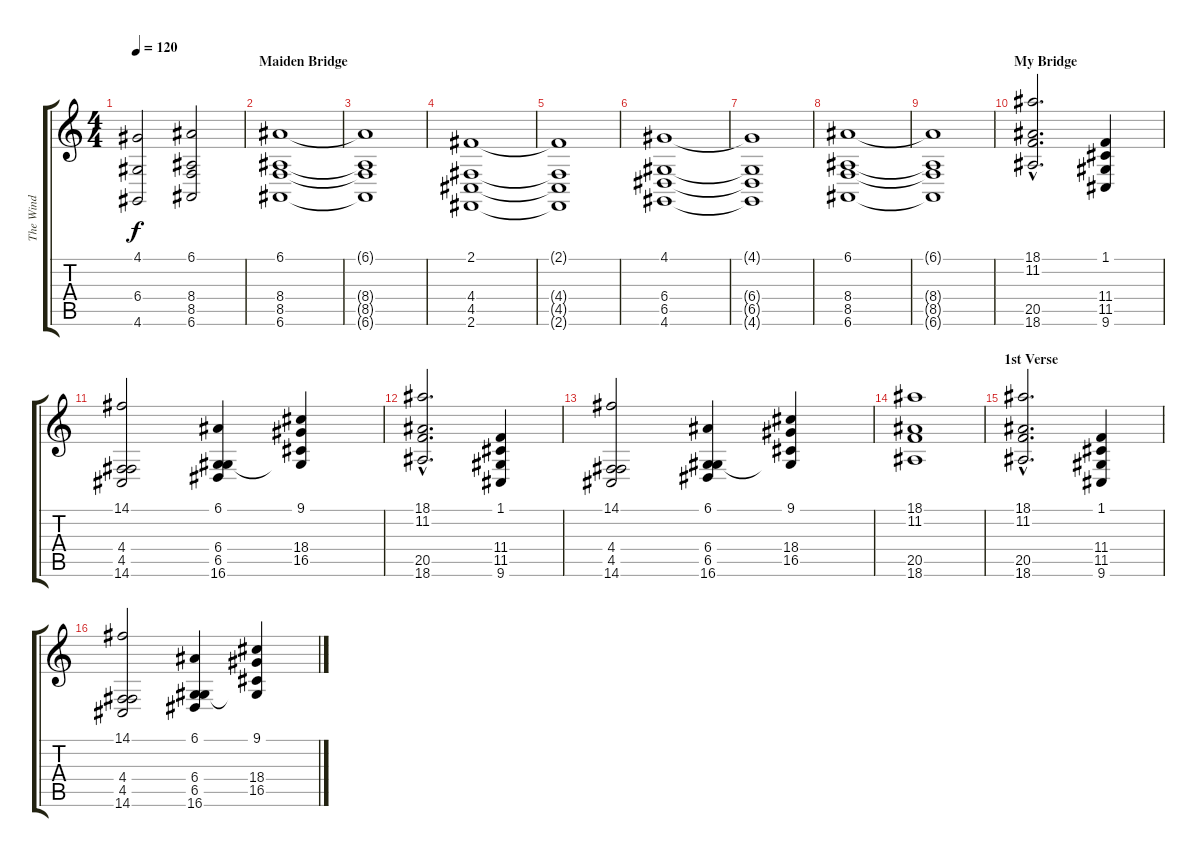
\track ("The Wind" "The Wind") {instrument stringensemble1}
\staff {score tabs}
\tuning (E4 B3 G3 D3 A2 E2) {hide}
\ts (4 4)
\tempo 120
\clef g2
\ks c
(4.1 6.4 4.6).2{dy f} (6.1 8.4 8.5 6.6).2 |
\section ("" "Maiden Bridge")
(6.1 8.4 8.5 6.6).1 |
(6.1{t} 8.4{t} 8.5{t} 6.6{t}).1 |
(2.1 4.4 4.5 2.6).1 |
(2.1{t} 4.4{t} 4.5{t} 2.6{t}).1 |
(4.1 6.4 6.5 4.6).1 |
(4.1{t} 6.4{t} 6.5{t} 4.6{t}).1 |
(6.1 8.4 8.5 6.6).1 |
(6.1{t} 8.4{t} 8.5{t} 6.6{t}).1 |
\section ("" "My Bridge")
(18.1{hac} 11.2{hac} 20.5{hac} 18.6{hac}).2{d} (1.1 11.4 11.5 9.6).4 |
(14.1 4.4 4.5 14.6).2 (6.1 6.4 6.5 16.6).4 (9.1 18.4 16.5 16.6{t}).4 |
(18.1{hac} 11.2{hac} 20.5{hac} 18.6{hac}).2{d} (1.1 11.4 11.5 9.6).4 |
(14.1 4.4 4.5 14.6).2 (6.1 6.4 6.5 16.6).4 (9.1 18.4 16.5 16.6{t}).4 |
(18.1 11.2 20.5 18.6).1 |
\section ("" "1st Verse")
(18.1{hac} 11.2{hac} 20.5{hac} 18.6{hac}).2{d} (1.1 11.4 11.5 9.6).4 |
(14.1 4.4 4.5 14.6).2 (6.1 6.4 6.5 16.6).4 (9.1 18.4 16.5 16.6{t}).4
